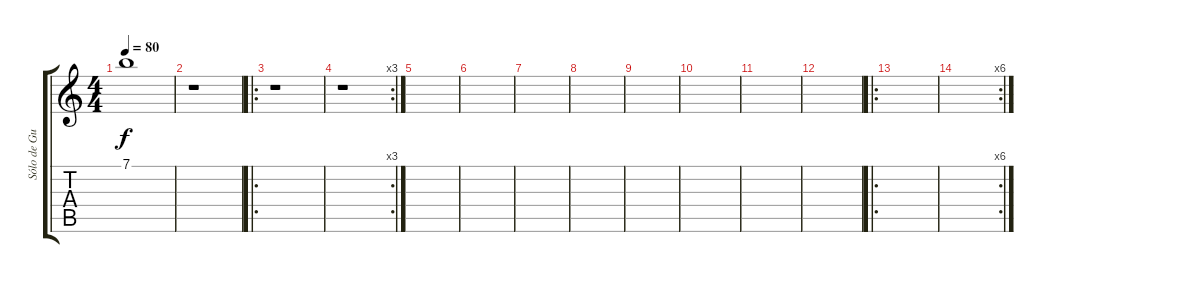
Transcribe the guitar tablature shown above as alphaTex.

\track ("Sólo de Guit@rr@" "Sólo de Gu") {instrument acousticguitarnylon}
\staff {score tabs}
\tuning (E4 B3 G3 D3 A2 E2) {hide}
\ts (4 4)
\tempo 80
\clef g2
\ks c
7.1.1{dy f} |
r.1 |
\ro
r.1 |
\rc 3
r.1 |
|
|
|
|
|
|
|
|
\ro
|
\rc 6
